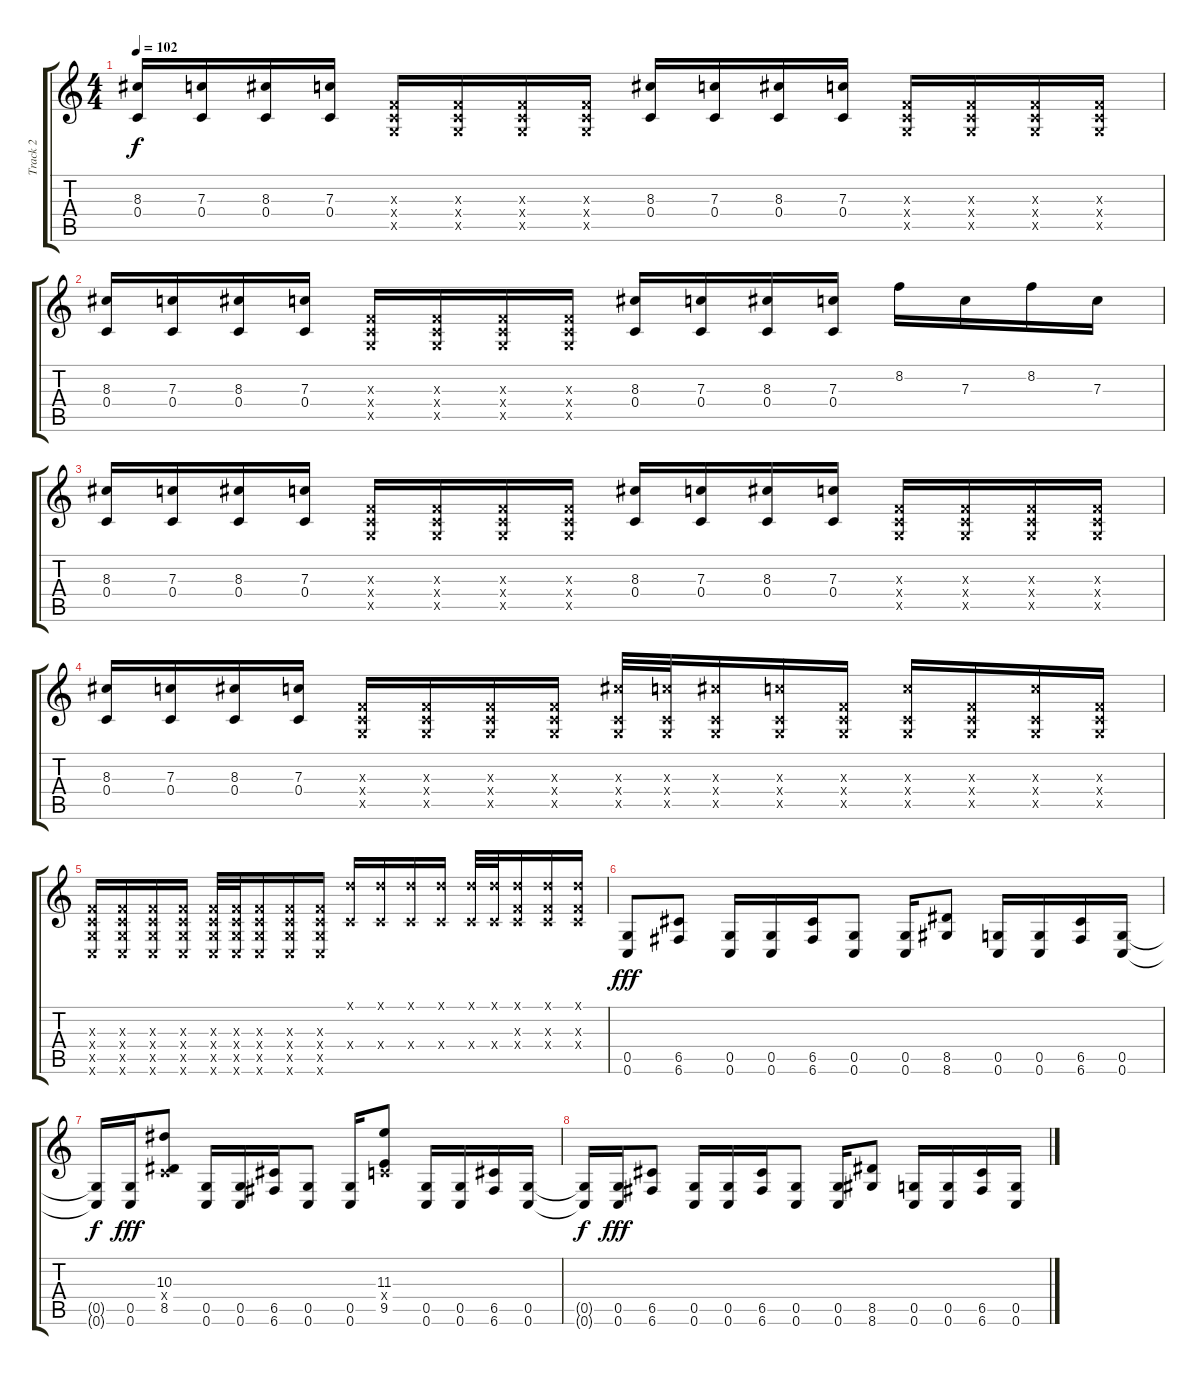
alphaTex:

\track ("Track 2" "Track 2") {instrument distortionguitar}
\staff {score tabs}
\tuning (D4 A3 F3 C3 G2 C2) {hide}
\ts (4 4)
\tempo 102
\clef g2
\ks c
(8.3 0.4).16{dy f instrument distortionguitar} (7.3 0.4).16 (8.3 0.4).16 (7.3 0.4).16 (0.3{x} 0.4{x} 0.5{x}).16 (0.3{x} 0.4{x} 0.5{x}).16 (0.3{x} 0.4{x} 0.5{x}).16 (0.3{x} 0.4{x} 0.5{x}).16 (8.3 0.4).16 (7.3 0.4).16 (8.3 0.4).16 (7.3 0.4).16 (0.3{x} 0.4{x} 0.5{x}).16 (0.3{x} 0.4{x} 0.5{x}).16 (0.3{x} 0.4{x} 0.5{x}).16 (0.3{x} 0.4{x} 0.5{x}).16 |
(8.3 0.4).16 (7.3 0.4).16 (8.3 0.4).16 (7.3 0.4).16 (0.3{x} 0.4{x} 0.5{x}).16 (0.3{x} 0.4{x} 0.5{x}).16 (0.3{x} 0.4{x} 0.5{x}).16 (0.3{x} 0.4{x} 0.5{x}).16 (8.3 0.4).16 (7.3 0.4).16 (8.3 0.4).16 (7.3 0.4).16 8.2.16 7.3.16 8.2.16 7.3.16 |
(8.3 0.4).16 (7.3 0.4).16 (8.3 0.4).16 (7.3 0.4).16 (0.3{x} 0.4{x} 0.5{x}).16 (0.3{x} 0.4{x} 0.5{x}).16 (0.3{x} 0.4{x} 0.5{x}).16 (0.3{x} 0.4{x} 0.5{x}).16 (8.3 0.4).16 (7.3 0.4).16 (8.3 0.4).16 (7.3 0.4).16 (0.3{x} 0.4{x} 0.5{x}).16 (0.3{x} 0.4{x} 0.5{x}).16 (0.3{x} 0.4{x} 0.5{x}).16 (0.3{x} 0.4{x} 0.5{x}).16 |
(8.3 0.4).16 (7.3 0.4).16 (8.3 0.4).16 (7.3 0.4).16 (0.3{x} 0.4{x} 0.5{x}).16 (0.3{x} 0.4{x} 0.5{x}).16 (0.3{x} 0.4{x} 0.5{x}).16 (0.3{x} 0.4{x} 0.5{x}).16 (8.3{x} 0.4{x} 0.5{x}).32 (7.3{x} 0.4{x} 0.5{x}).32 (8.3{x} 0.4{x} 0.5{x}).16 (7.3{x} 0.4{x} 0.5{x}).16 (0.3{x} 0.4{x} 0.5{x}).16 (7.3{x} 0.4{x} 0.5{x}).16 (0.3{x} 0.4{x} 0.5{x}).16 (7.3{x} 0.4{x} 0.5{x}).16 (0.3{x} 0.4{x} 0.5{x}).16 |
(0.3{x} 0.4{x} 0.5{x} 0.6{x}).16 (0.3{x} 0.4{x} 0.5{x} 0.6{x}).16 (0.3{x} 0.4{x} 0.5{x} 0.6{x}).16 (0.3{x} 0.4{x} 0.5{x} 0.6{x}).16 (0.3{x} 0.4{x} 0.5{x} 0.6{x}).32 (0.3{x} 0.4{x} 0.5{x} 0.6{x}).32 (0.3{x} 0.4{x} 0.5{x} 0.6{x}).16 (0.3{x} 0.4{x} 0.5{x} 0.6{x}).16 (0.3{x} 0.4{x} 0.5{x} 0.6{x}).16 (0.1{x} 0.4{x}).16 (0.1{x} 0.4{x}).16 (0.1{x} 0.4{x}).16 (0.1{x} 0.4{x}).16 (0.1{x} 0.4{x}).32 (0.1{x} 0.4{x}).32 (0.1{x} 0.3{x} 0.4{x}).16 (0.1{x} 0.3{x} 0.4{x}).16 (0.1{x} 0.3{x} 0.4{x}).16 |
(0.5 0.6).8{dy fff} (6.5 6.6).8 (0.5 0.6).16 (0.5 0.6).16 (6.5 6.6).16 (0.5 0.6).8 (0.5 0.6).16 (8.5 8.6).8 (0.5 0.6).16 (0.5 0.6).16 (6.5 6.6).16 (0.5 0.6).16 |
(0.5{t} 0.6{t}).16{dy f} (0.5 0.6).16{dy fff} (10.3 0.4{x} 8.5).8 (0.5 0.6).16 (0.5 0.6).16 (6.5 6.6).16 (0.5 0.6).8 (0.5 0.6).16 (11.3 0.4{x} 9.5).8 (0.5 0.6).16 (0.5 0.6).16 (6.5 6.6).16 (0.5 0.6).16 |
(0.5{t} 0.6{t}).16{dy f} (0.5 0.6).16{dy fff} (6.5 6.6).8 (0.5 0.6).16 (0.5 0.6).16 (6.5 6.6).16 (0.5 0.6).8 (0.5 0.6).16 (8.5 8.6).8 (0.5 0.6).16 (0.5 0.6).16 (6.5 6.6).16 (0.5 0.6).16
